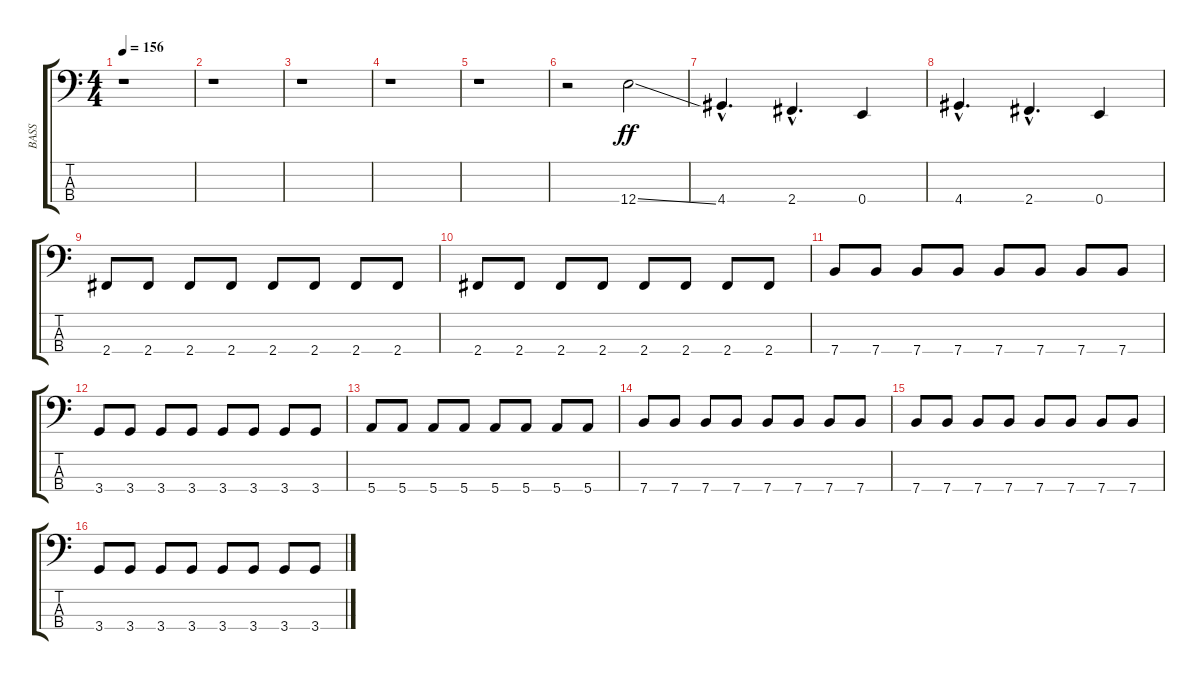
\track ("BASS" "BASS") {instrument electricbassfinger}
\staff {score tabs}
\tuning (G2 D2 A1 E1) {hide}
\ts (4 4)
\tempo 156
\clef f4
\ks c
r.1{dy ff} |
r.1 |
r.1 |
r.1 |
r.1 |
r.2 12.4{ss}.2 |
4.4{hac}.4{d} 2.4{hac}.4{d} 0.4.4 |
4.4{hac}.4{d} 2.4{hac}.4{d} 0.4.4 |
2.4.8 2.4.8 2.4.8 2.4.8 2.4.8 2.4.8 2.4.8 2.4.8 |
2.4.8 2.4.8 2.4.8 2.4.8 2.4.8 2.4.8 2.4.8 2.4.8 |
7.4.8 7.4.8 7.4.8 7.4.8 7.4.8 7.4.8 7.4.8 7.4.8 |
3.4.8 3.4.8 3.4.8 3.4.8 3.4.8 3.4.8 3.4.8 3.4.8 |
5.4.8 5.4.8 5.4.8 5.4.8 5.4.8 5.4.8 5.4.8 5.4.8 |
7.4.8 7.4.8 7.4.8 7.4.8 7.4.8 7.4.8 7.4.8 7.4.8 |
7.4.8 7.4.8 7.4.8 7.4.8 7.4.8 7.4.8 7.4.8 7.4.8 |
3.4.8 3.4.8 3.4.8 3.4.8 3.4.8 3.4.8 3.4.8 3.4.8
